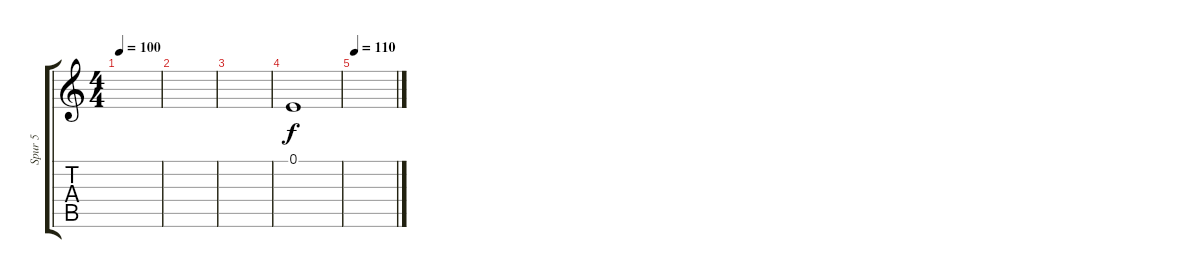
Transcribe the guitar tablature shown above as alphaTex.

\track ("Spur 5" "Spur 5") {instrument choiraahs}
\staff {score tabs}
\tuning (E4 B3 G3 D3 A2 E2) {hide}
\ts (4 4)
\tempo 100
\clef g2
\ks c
|
|
|
0.1.1{volume 9} |
\tempo 110
